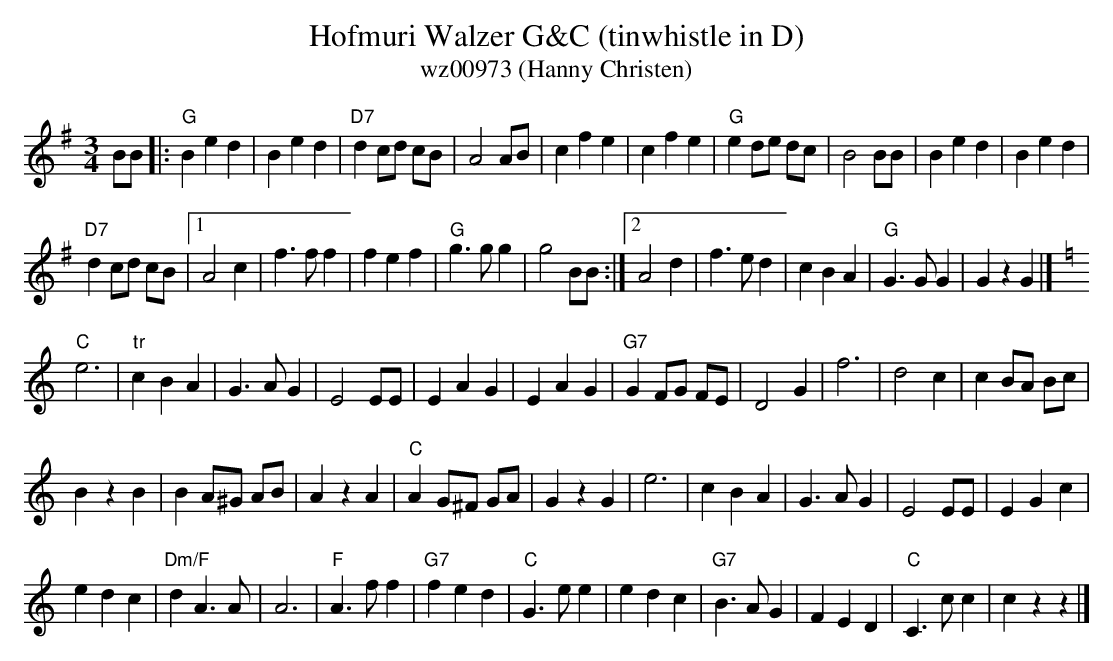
X:1
T: Hofmuri Walzer G&C (tinwhistle in D)
T: wz00973 (Hanny Christen)
M:3/4
L:1/8
K:G %%MIDI gchordon
BB |: "G"B2e2d2 | B2e2d2 | "D7"d2cd cB | A4AB | c2f2e2 | c2f2e2 | "G"e2de dc | B4BB | B2e2d2 | B2e2d2 |
"D7"d2cd cB |1 A4c2 | f3ff2 | f2e2f2 | "G"g3gg2 | g4BB :|2 A4d2 | f3ed2 | c2B2A2 | "G"G3GG2 | G2z2G2 |] [K:C]
"C"e6 | "tr"c2B2A2 | G3AG2 | E4EE | E2A2G2 | E2A2G2 | "G7"G2FG FE | D4G2 | f6 | d4c2 | c2BA Bc |
B2z2B2 | B2A^G AB | A2z2A2 | "C"A2G^F GA | G2z2G2 | e6 | c2B2A2 | G3AG2 | E4EE | E2G2c2 |
e2d2c2 | "Dm/F"d2A3A | A6 | "F"A3ff2 | "G7"f2e2d2 | "C"G3ee2 | e2d2c2 | "G7"B3AG2 | F2E2D2 | "C"C3cc2 | c2z2z2 |]
